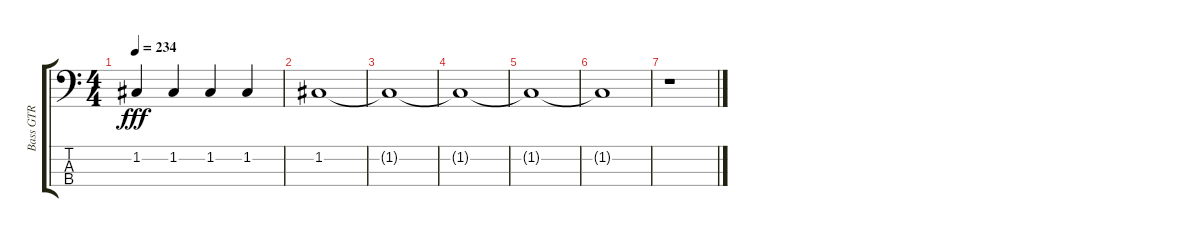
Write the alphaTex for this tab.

\track ("Bass GTR" "Bass GTR") {instrument electricbassfinger}
\staff {score tabs}
\tuning (F2 C2 G1 C1) {hide}
\ts (4 4)
\tempo 234
\clef f4
\ks aminor
1.2{t}.4{dy fff} 1.2.4 1.2.4 1.2.4 |
1.2.1 |
1.2{t}.1 |
1.2{t}.1 |
1.2{t}.1 |
1.2{t}.1 |
r.1
